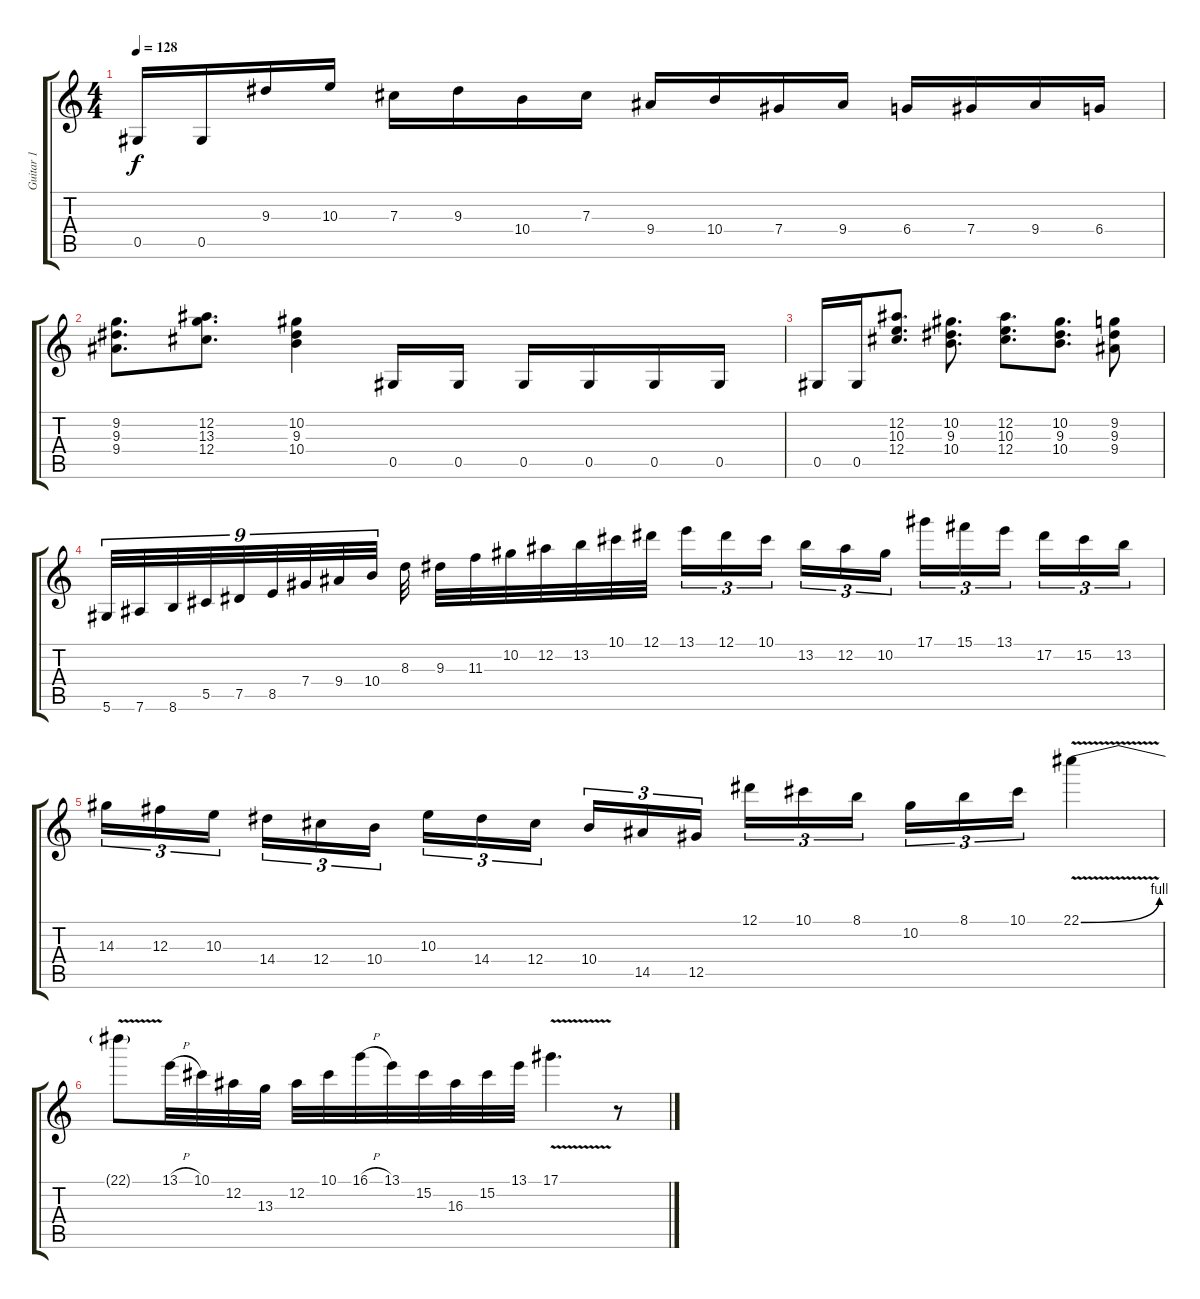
\track ("Guitar 1" "Guitar 1") {instrument overdrivenguitar}
\staff {score tabs}
\tuning (Eb4 Bb3 Gb3 Db3 Ab2 Eb2) {hide}
\ts (4 4)
\tempo 128
\clef g2
\ks c
0.5.16{dy f} 0.5.16 9.3.16 10.3.16 7.3.16 9.3.16 10.4.16 7.3.16 9.4.16 10.4.16 7.4.16 9.4.16 6.4.16 7.4.16 9.4.16 6.4.16 |
(9.2 9.3 9.4).8{d} (12.2 13.3 12.4).8{d} (10.2 9.3 10.4).4 0.5.16 0.5.16 0.5.16 0.5.16 0.5.16 0.5.16 |
0.5.16 0.5.16 (12.2 10.3 12.4).8{d} (10.2 9.3 10.4).8{d} (12.2 10.3 12.4).8{d} (10.2 9.3 10.4).8{d} (9.2 9.3 9.4).8 |
5.6.32{tu (9 8)} 7.6.32{tu (9 8)} 8.6.32{tu (9 8)} 5.5.32{tu (9 8)} 7.5.32{tu (9 8)} 8.5.32{tu (9 8)} 7.4.32{tu (9 8)} 9.4.32{tu (9 8)} 10.4.32{tu (9 8)} 8.3.32 9.3.32 11.3.32 10.2.32 12.2.32 13.2.32 10.1.32 12.1.32 13.1.16{tu (3 2)} 12.1.16{tu (3 2)} 10.1.16{tu (3 2) beam splitsecondary} 13.2.16{tu (3 2)} 12.2.16{tu (3 2)} 10.2.16{tu (3 2)} 17.1.16{tu (3 2)} 15.1.16{tu (3 2)} 13.1.16{tu (3 2) beam splitsecondary} 17.2.16{tu (3 2)} 15.2.16{tu (3 2)} 13.2.16{tu (3 2)} |
14.3.16{tu (3 2)} 12.3.16{tu (3 2)} 10.3.16{tu (3 2) beam splitsecondary} 14.4.16{tu (3 2)} 12.4.16{tu (3 2)} 10.4.16{tu (3 2)} 10.3.16{tu (3 2)} 14.4.16{tu (3 2)} 12.4.16{tu (3 2) beam splitsecondary} 10.4.16{tu (3 2)} 14.5.16{tu (3 2)} 12.5.16{tu (3 2)} 12.1.16{tu (3 2)} 10.1.16{tu (3 2)} 8.1.16{tu (3 2) beam splitsecondary} 10.2.16{tu (3 2)} 8.1.16{tu (3 2)} 10.1.16{tu (3 2)} 22.1{be (bend 0 0 60 4) v}.4 |
22.1{t}.8 13.1{h}.32 10.1.32 12.2.32 13.3.32 12.2.32 10.1.32 16.1{h}.32 13.1.32 15.2.32 16.3.32 15.2.32 13.1.32 17.1{v}.4{d} r.8
